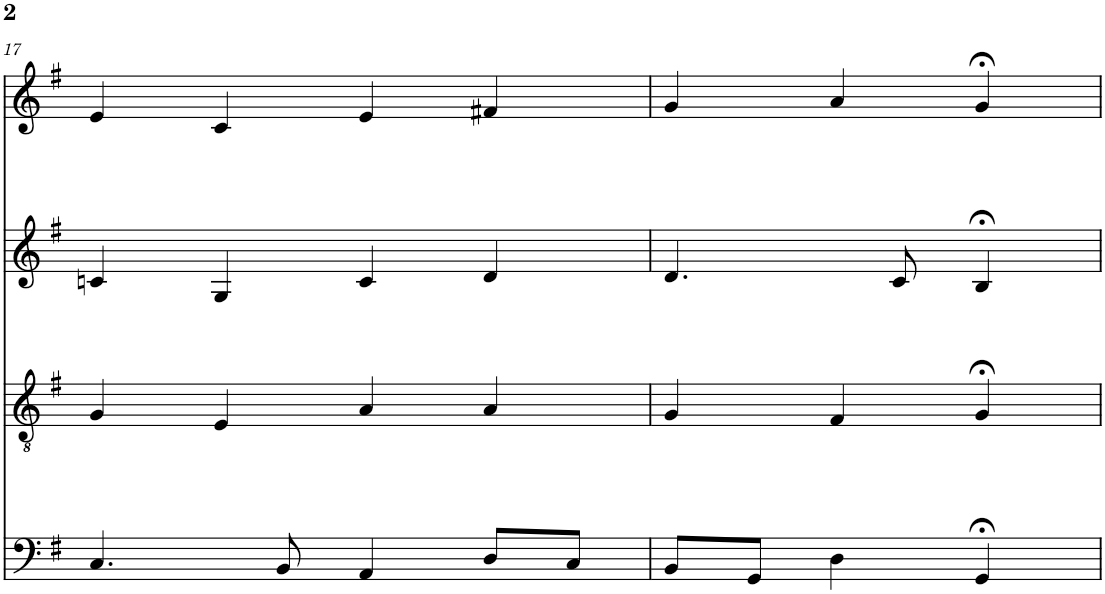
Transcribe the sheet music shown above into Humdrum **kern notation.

**kern	**kern	**kern	**kern
*part4	*part3	*part2	*part1
*staff4	*staff3	*staff2	*staff1
*I"bass	*I"tenor	*I"alto	*I"soprn
!!LO:PB:g=z
*clefF4	*clefGv2	*clefG2	*clefG2
*k[f#]	*k[f#]	*k[f#]	*k[f#]
*G:	*G:	*G:	*G:
*M4/4	*M4/4	*M4/4	*M4/4
=17	=17	=17	=17
4.C/	4G/	4cn/	4e/
.	4E/	4G/	4c/
8BB/	.	.	.
4AA/	4A/	4c/	4e/
8D/L	4A/	4d/	4f#X/
8C/J	.	.	.
=18	=18	=18	=18
8BB/L	4G/	4.d/	4g/
8GG/J	.	.	.
4D\	4F#/	.	4a/
.	.	8c/	.
4GG;</	4G;</	4B;</	4g;</
=	=	=	=
*-	*-	*-	*-
